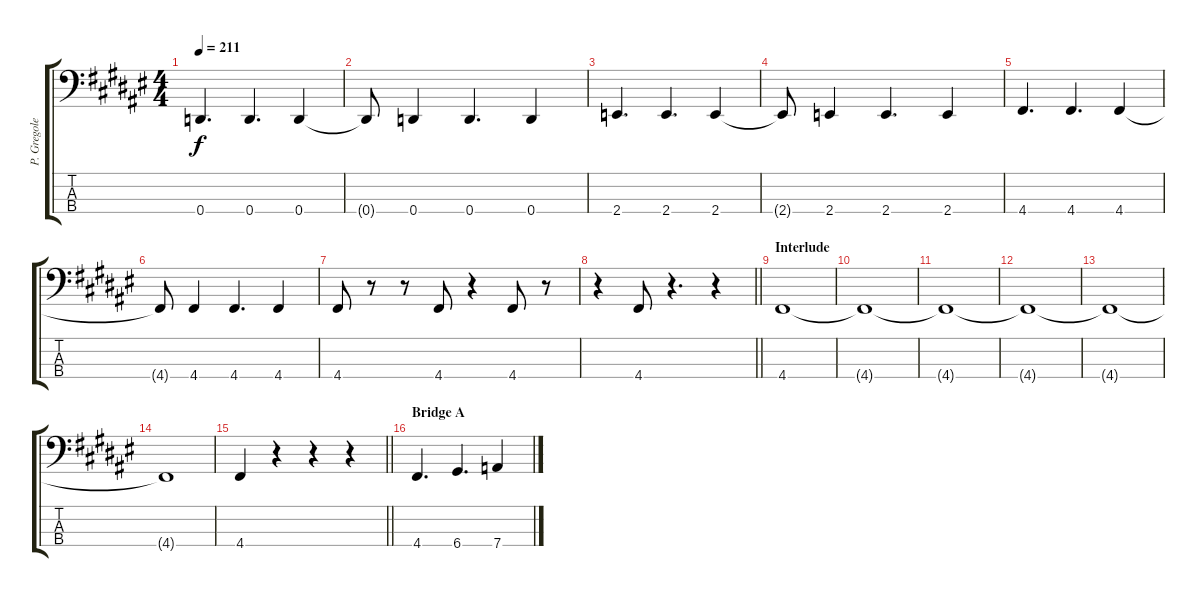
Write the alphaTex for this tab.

\track ("P. Gregoletto" "P. Gregole") {instrument electricbassfinger}
\staff {score tabs}
\tuning (G2 D2 A1 D1) {hide}
\ts (4 4)
\tempo 211
\clef f4
\ks d#minor
0.4.4{d dy f} 0.4.4{d} 0.4.4 |
0.4{t}.8 0.4.4 0.4.4{d} 0.4.4 |
2.4.4{d} 2.4.4{d} 2.4.4 |
2.4{t}.8 2.4.4 2.4.4{d} 2.4.4 |
4.4.4{d} 4.4.4{d} 4.4.4 |
4.4{t}.8 4.4.4 4.4.4{d} 4.4.4 |
4.4.8 r.8 r.8 4.4.8 r.4 4.4.8 r.8 |
\barLineRight lightlight
r.4 4.4.8 r.4{d} r.4 |
\section ("" "Interlude")
4.4.1 |
4.4{t}.1 |
4.4{t}.1 |
4.4{t}.1 |
4.4{t}.1 |
4.4{t}.1 |
\barLineRight lightlight
4.4.4 r.4 r.4 r.4 |
\section ("" "Bridge A")
4.4.4{d} 6.4.4{d} 7.4.4
